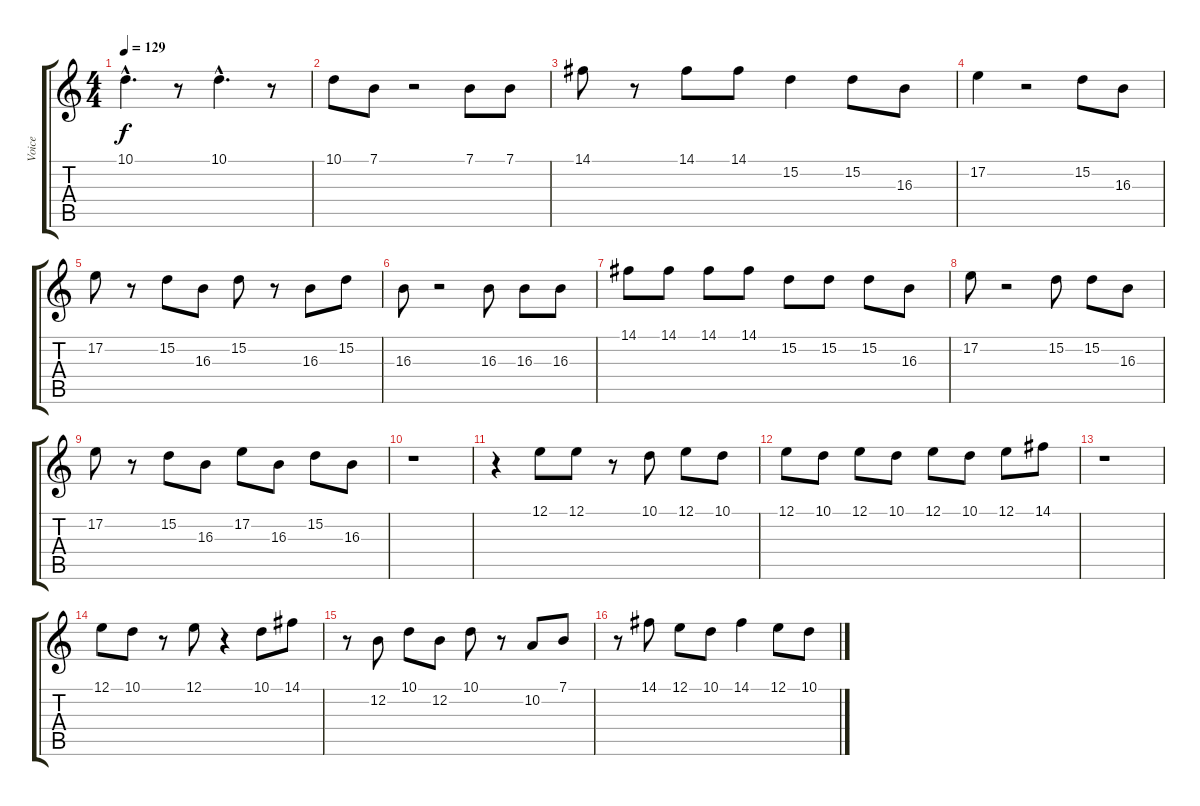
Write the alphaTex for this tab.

\track ("Voice" "Voice") {instrument panflute}
\staff {score tabs}
\tuning (E4 B3 G3 D3 A2 E2) {hide}
\ts (4 4)
\tempo 129
\clef g2
\ks c
10.1{hac}.4{d dy f instrument panflute} r.8 10.1{hac}.4{d} r.8 |
10.1.8 7.1.8 r.2 7.1.8 7.1.8 |
14.1.8 r.8 14.1.8 14.1.8 15.2.4 15.2.8 16.3.8 |
17.2.4 r.2 15.2.8 16.3.8 |
17.2.8 r.8 15.2.8 16.3.8 15.2.8 r.8 16.3.8 15.2.8 |
16.3.8 r.2 16.3.8 16.3.8 16.3.8 |
14.1.8 14.1.8 14.1.8 14.1.8 15.2.8 15.2.8 15.2.8 16.3.8 |
17.2.8 r.2 15.2.8 15.2.8 16.3.8 |
17.2.8 r.8 15.2.8 16.3.8 17.2.8 16.3.8 15.2.8 16.3.8 |
r.1 |
r.4 12.1.8 12.1.8 r.8 10.1.8 12.1.8 10.1.8 |
12.1.8 10.1.8 12.1.8 10.1.8 12.1.8 10.1.8 12.1.8 14.1.8 |
r.1 |
12.1.8 10.1.8 r.8 12.1.8 r.4 10.1.8 14.1.8 |
r.8 12.2.8 10.1.8 12.2.8 10.1.8 r.8 10.2.8 7.1.8 |
r.8 14.1.8 12.1.8 10.1.8 14.1.4 12.1.8 10.1.8
